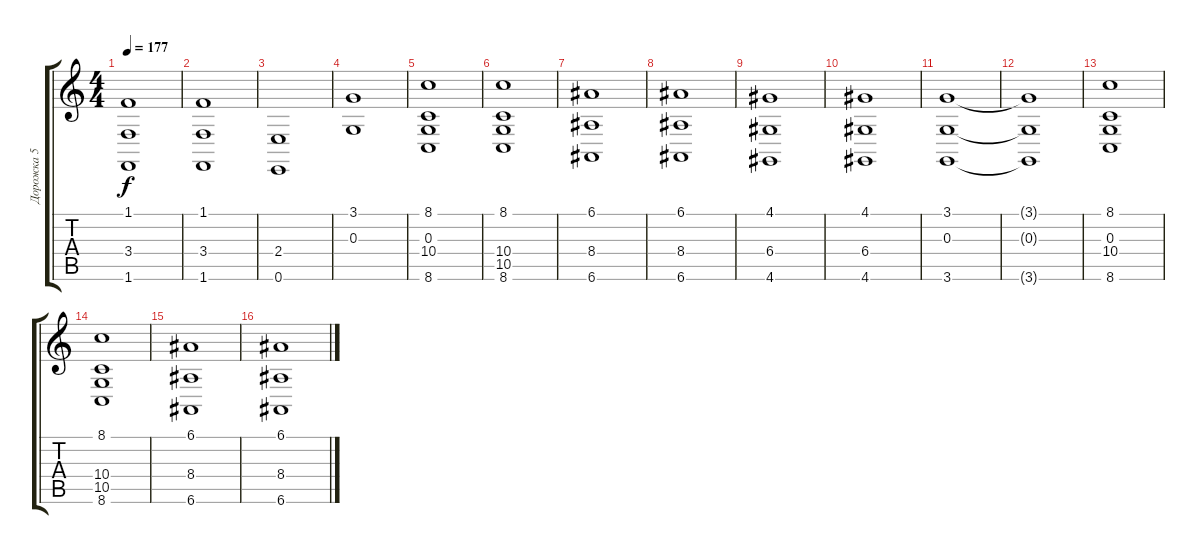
\track ("Дорожка 5" "Дорожка 5") {instrument synthstrings1}
\staff {score tabs}
\tuning (E4 B3 G3 D3 A2 E2) {hide}
\ts (4 4)
\tempo 177
\clef g2
\ks c
(1.1 3.4 1.6).1{dy f} |
(1.1 3.4 1.6).1 |
(2.4 0.6).1 |
(3.1 0.3).1 |
(8.1 0.3 10.4 8.6).1 |
(8.1 10.4 10.5 8.6).1 |
(6.1 8.4 6.6).1 |
(6.1 8.4 6.6).1 |
(4.1 6.4 4.6).1 |
(4.1 6.4 4.6).1 |
(3.1 0.3 3.6).1 |
(3.1{t} 0.3{t} 3.6{t}).1 |
(8.1 0.3 10.4 8.6).1 |
(8.1 10.4 10.5 8.6).1 |
(6.1 8.4 6.6).1 |
(6.1 8.4 6.6).1
